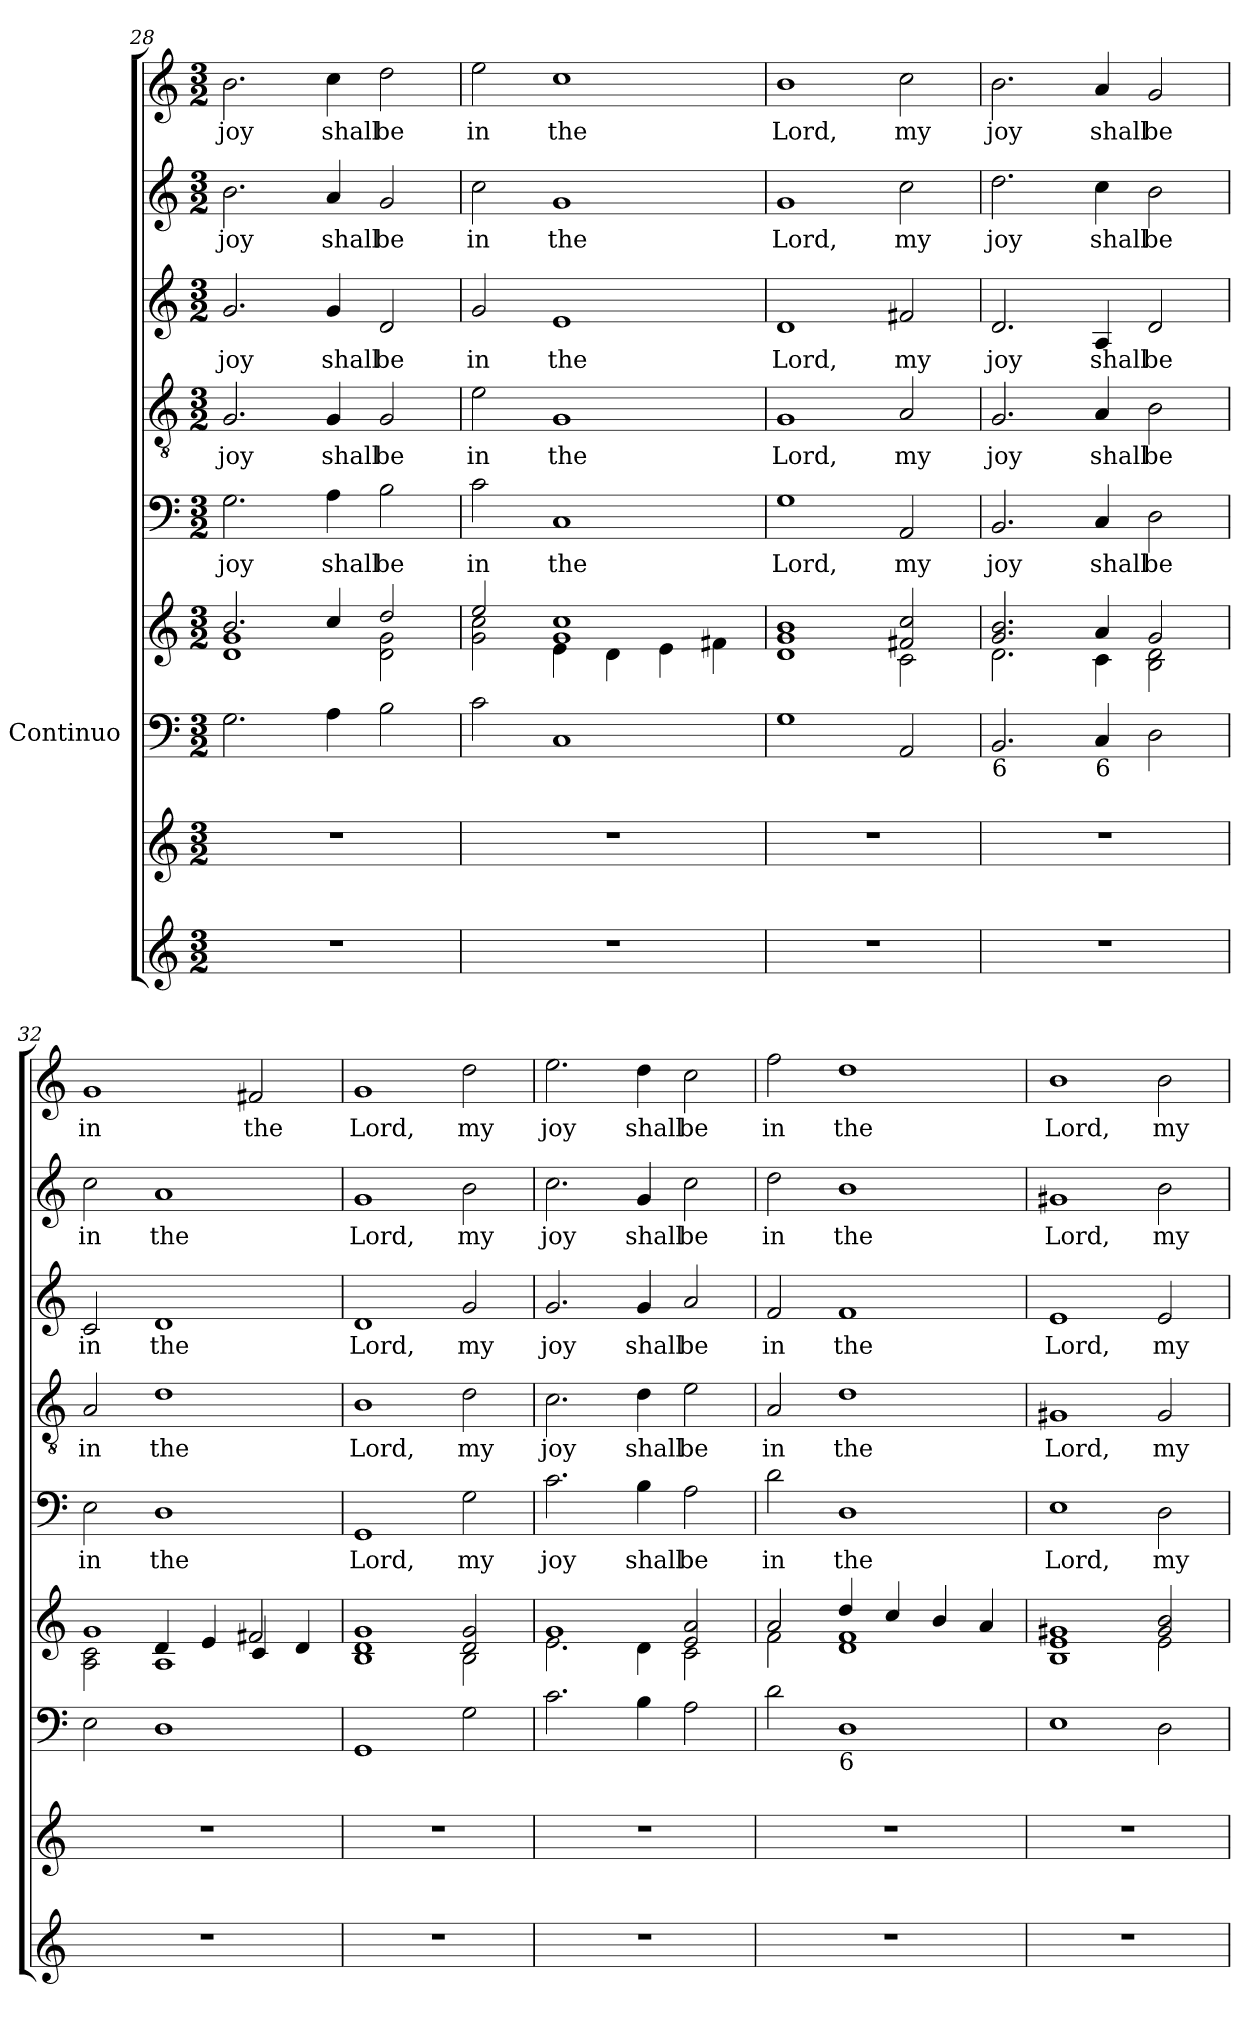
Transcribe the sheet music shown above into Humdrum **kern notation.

**kern	**kern	**kern	**kern	**kern	**text	**kern	**text	**kern	**text	**kern	**text	**kern	**text
*part7	*part7	*part6	*part6	*part5	*part5	*part4	*part4	*part3	*part3	*part2	*part2	*part1	*part1
*staff9	*staff8	*staff7	*staff6	*staff5	*staff5	*staff4	*staff4	*staff3	*staff3	*staff2	*staff2	*staff1	*staff1
*	*	*I"Continuo	*	*	*	*	*	*	*	*	*	*	*
!!LO:PB:g=z
*clefG2	*clefG2	*clefF4	*clefG2	*clefF4	*	*clefGv2	*	*clefG2	*	*clefG2	*	*clefG2	*
*k[]	*k[]	*k[]	*k[]	*k[]	*	*k[]	*	*k[]	*	*k[]	*	*k[]	*
*a:	*a:	*a:	*a:	*a:	*	*a:	*	*a:	*	*a:	*	*a:	*
*M3/2	*M3/2	*M3/2	*M3/2	*M3/2	*	*M3/2	*	*M3/2	*	*M3/2	*	*M3/2	*
=28	=28	=28	=28	=28	=28	=28	=28	=28	=28	=28	=28	=28	=28
!LO:N:vis=1	!LO:N:vis=1	!	!	!	!LO:LY:b	!	!LO:LY:b	!	!LO:LY:b	!	!LO:LY:b	!	!LO:LY:b
*	*	*	*^	*	*	*	*	*	*	*	*	*	*
1.r	1.r	2.G\	2.b/	1d 1g	2.G\	joy	2.G/	joy	2.g/	joy	2.b\	joy	2.b\	joy
!	!	!	!	!	!	!LO:LY:b	!	!LO:LY:b	!	!LO:LY:b	!	!LO:LY:b	!	!LO:LY:b
.	.	4A\	4cc/	.	4A\	shall	4G/	shall	4g/	shall	4a/	shall	4cc\	shall
!	!	!	!	!	!	!LO:LY:b	!	!LO:LY:b	!	!LO:LY:b	!	!LO:LY:b	!	!LO:LY:b
.	.	2B\	2dd/	2d\ 2g\	2B\	be	2G/	be	2d/	be	2g/	be	2dd\	be
=29	=29	=29	=29	=29	=29	=29	=29	=29	=29	=29	=29	=29	=29	=29
!LO:N:vis=1	!LO:N:vis=1	!	!	!	!	!LO:LY:b	!	!LO:LY:b	!	!LO:LY:b	!	!LO:LY:b	!	!LO:LY:b
1.r	1.r	2c\	2ee/	2g\ 2cc\	2c\	in	2e\	in	2g/	in	2cc\	in	2ee\	in
!	!	!	!	!	!	!LO:LY:b	!	!LO:LY:b	!	!LO:LY:b	!	!LO:LY:b	!	!LO:LY:b
.	.	1C	1g 1cc	4e\	1C	the	1G	the	1e	the	1g	the	1cc	the
.	.	.	.	4d\	.	.	.	.	.	.	.	.	.	.
.	.	.	.	4e\	.	.	.	.	.	.	.	.	.	.
.	.	.	.	4f#X\	.	.	.	.	.	.	.	.	.	.
=30	=30	=30	=30	=30	=30	=30	=30	=30	=30	=30	=30	=30	=30	=30
!LO:N:vis=1	!LO:N:vis=1	!	!	!	!	!LO:LY:b	!	!LO:LY:b	!	!LO:LY:b	!	!LO:LY:b	!	!LO:LY:b
1.r	1.r	1G	1g 1b	1d	1G	Lord,	1G	Lord,	1d	Lord,	1g	Lord,	1b	Lord,
!	!	!	!	!	!	!LO:LY:b	!	!LO:LY:b	!	!LO:LY:b	!	!LO:LY:b	!	!LO:LY:b
.	.	2AA/	2f#X/ 2cc/	2c\	2AA/	my	2A/	my	2f#X/	my	2cc\	my	2cc\	my
=31	=31	=31	=31	=31	=31	=31	=31	=31	=31	=31	=31	=31	=31	=31
!	!	!LO:TX:b:t=6	!	!	!	!	!	!	!	!	!	!	!	!
!LO:N:vis=1	!LO:N:vis=1	!	!	!	!	!LO:LY:b	!	!LO:LY:b	!	!LO:LY:b	!	!LO:LY:b	!	!LO:LY:b
*	*	*	*	*^	*	*	*	*	*	*	*	*	*	*
1.r	1.r	2.BB/	2.g/ 2.b/	2.d\	1ryy	2.BB/	joy	2.G/	joy	2.d/	joy	2.dd\	joy	2.b\	joy
!	!	!LO:TX:b:t=6	!	!	!	!	!	!	!	!	!	!	!	!	!
!	!	!	!	!	!	!	!LO:LY:b	!	!LO:LY:b	!	!LO:LY:b	!	!LO:LY:b	!	!LO:LY:b
.	.	4C/	4a/	4c\	.	4C/	shall	4A/	shall	4A/	shall	4cc\	shall	4a/	shall
!	!	!	!	!	!	!	!LO:LY:b	!	!LO:LY:b	!	!LO:LY:b	!	!LO:LY:b	!	!LO:LY:b
.	.	2D\	2g/	2B\ 2d\	2ryy	2D\	be	2B\	be	2d/	be	2b\	be	2g/	be
=32	=32	=32	=32	=32	=32	=32	=32	=32	=32	=32	=32	=32	=32	=32	=32
!LO:N:vis=1	!LO:N:vis=1	!	!	!	!	!	!LO:LY:b	!	!LO:LY:b	!	!LO:LY:b	!	!LO:LY:b	!	!LO:LY:b
1.r	1.r	2E\	1g	2A\ 2c\	2ryy	2E\	in	2A/	in	2c/	in	2cc\	in	1g	in
!	!	!	!	!	!	!	!LO:LY:b	!	!LO:LY:b	!	!LO:LY:b	!	!LO:LY:b	!	!
.	.	1D	.	1A	4d/	1D	the	1d	the	1d	the	1a	the	.	.
.	.	.	.	.	4e/	.	.	.	.	.	.	.	.	.	.
!	!	!	!	!	!	!	!	!	!	!	!	!	!	!	!LO:LY:b
.	.	.	2f#X/	.	4c/	.	.	.	.	.	.	.	.	2f#X/	the
.	.	.	.	.	4d/	.	.	.	.	.	.	.	.	.	.
=33	=33	=33	=33	=33	=33	=33	=33	=33	=33	=33	=33	=33	=33	=33	=33
!LO:N:vis=1	!LO:N:vis=1	!	!	!	!	!	!LO:LY:b	!	!LO:LY:b	!	!LO:LY:b	!	!LO:LY:b	!	!LO:LY:b
*	*	*	*	*v	*v	*	*	*	*	*	*	*	*	*	*
1.r	1.r	1GG	1d 1g	1B	1GG	Lord,	1B	Lord,	1d	Lord,	1g	Lord,	1g	Lord,
!	!	!	!	!	!	!LO:LY:b	!	!LO:LY:b	!	!LO:LY:b	!	!LO:LY:b	!	!LO:LY:b
.	.	2G\	2d/ 2g/	2B\	2G\	my	2d\	my	2g/	my	2b\	my	2dd\	my
!!LO:LB:g=z
=34	=34	=34	=34	=34	=34	=34	=34	=34	=34	=34	=34	=34	=34	=34
!LO:N:vis=1	!LO:N:vis=1	!	!	!	!	!LO:LY:b	!	!LO:LY:b	!	!LO:LY:b	!	!LO:LY:b	!	!LO:LY:b
1.r	1.r	2.c\	1g	2.e\	2.c\	joy	2.c\	joy	2.g/	joy	2.cc\	joy	2.ee\	joy
!	!	!	!	!	!	!LO:LY:b	!	!LO:LY:b	!	!LO:LY:b	!	!LO:LY:b	!	!LO:LY:b
.	.	4B\	.	4d\	4B\	shall	4d\	shall	4g/	shall	4g/	shall	4dd\	shall
!	!	!	!	!	!	!LO:LY:b	!	!LO:LY:b	!	!LO:LY:b	!	!LO:LY:b	!	!LO:LY:b
.	.	2A\	2e/ 2a/	2c\	2A\	be	2e\	be	2a/	be	2cc\	be	2cc\	be
=35	=35	=35	=35	=35	=35	=35	=35	=35	=35	=35	=35	=35	=35	=35
!LO:N:vis=1	!LO:N:vis=1	!	!	!	!	!LO:LY:b	!	!LO:LY:b	!	!LO:LY:b	!	!LO:LY:b	!	!LO:LY:b
1.r	1.r	2d\	2a/	2f\	2d\	in	2A/	in	2f/	in	2dd\	in	2ff\	in
!	!	!LO:TX:b:t=6	!	!	!	!	!	!	!	!	!	!	!	!
!	!	!	!	!	!	!LO:LY:b	!	!LO:LY:b	!	!LO:LY:b	!	!LO:LY:b	!	!LO:LY:b
.	.	1D	4dd/	1d 1f	1D	the	1d	the	1f	the	1b	the	1dd	the
.	.	.	4cc/	.	.	.	.	.	.	.	.	.	.	.
.	.	.	4b/	.	.	.	.	.	.	.	.	.	.	.
.	.	.	4a/	.	.	.	.	.	.	.	.	.	.	.
=36	=36	=36	=36	=36	=36	=36	=36	=36	=36	=36	=36	=36	=36	=36
!LO:N:vis=1	!LO:N:vis=1	!	!	!	!	!LO:LY:b	!	!LO:LY:b	!	!LO:LY:b	!	!LO:LY:b	!	!LO:LY:b
1.r	1.r	1E	1e 1g#X	1B	1E	Lord,	1G#X	Lord,	1e	Lord,	1g#X	Lord,	1b	Lord,
!	!	!	!	!	!	!LO:LY:b	!	!LO:LY:b	!	!LO:LY:b	!	!LO:LY:b	!	!LO:LY:b
.	.	2D\	2g#/ 2b/	2e\	2D\	my	2G#/	my	2e/	my	2b\	my	2b\	my
*	*	*	*v	*v	*	*	*	*	*	*	*	*	*	*
=	=	=	=	=	=	=	=	=	=	=	=	=	=
*-	*-	*-	*-	*-	*-	*-	*-	*-	*-	*-	*-	*-	*-
